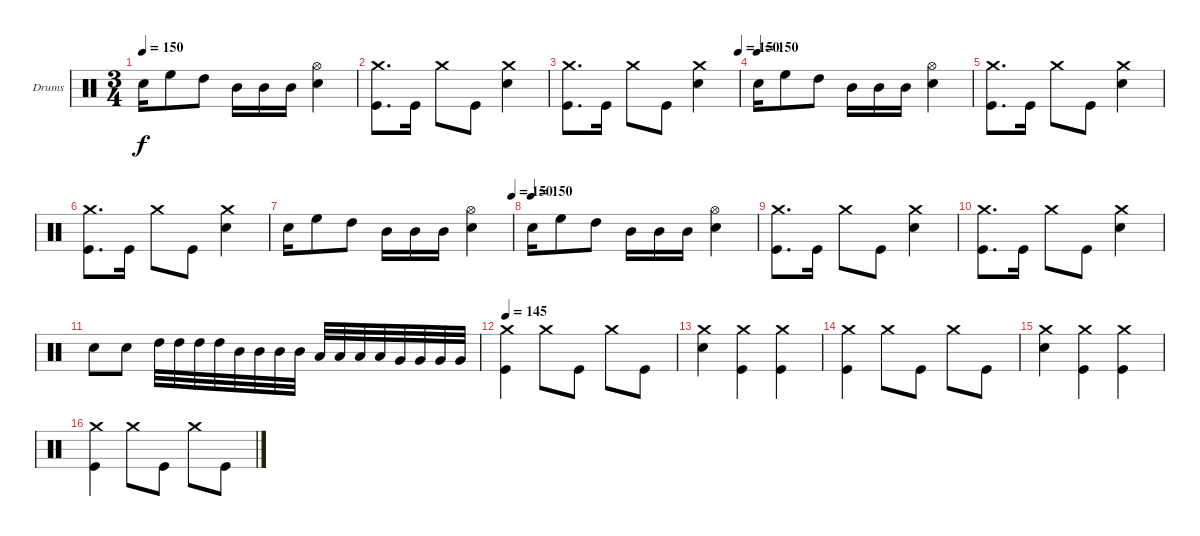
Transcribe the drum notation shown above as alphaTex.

\bracketExtendMode groupsimilarinstruments
\firstSystemTrackNameOrientation horizontal
\otherSystemsTrackNameOrientation horizontal
\track ("Drumkit" "Drums") {instrument percussion}
\staff {score}
\articulation defaults
\ts (3 4)
\tempo 150
\clef neutral
\ks c "Snare (hit) 2".16{dy f} "High Floor Tom (hit)".8 "High Tom (hit)".8 "Mid Tom (hit)".16 "Mid Tom (hit)".16 "Mid Tom (hit)".16
("Hi-Hat (open)" "Snare (hit) 2").4 |
("Crash medium (hit)" "Kick (hit)").8{d} "Kick (hit)".16 "Crash medium (hit)".8 "Kick (hit)".8 ("Crash medium (hit)" "Snare (hit) 2").4 |
\tempo (150 1)
("Crash medium (hit)" "Kick (hit)").8{d} "Kick (hit)".16 "Crash medium (hit)".8 "Kick (hit)".8 ("Crash medium (hit)" "Snare (hit) 2").4 |
\tempo (150)
"Snare (hit) 2".16 "High Floor Tom (hit)".8 "High Tom (hit)".8 "Mid Tom (hit)".16 "Mid Tom (hit)".16 "Mid Tom (hit)".16 ("Hi-Hat (open)" "Snare (hit) 2").4 |
("Crash medium (hit)" "Kick (hit)").8{d} "Kick (hit)".16 "Crash medium (hit)".8 "Kick (hit)".8 ("Crash medium (hit)" "Snare (hit) 2").4 |
("Crash medium (hit)" "Kick (hit)").8{d} "Kick (hit)".16 "Crash medium (hit)".8 "Kick (hit)".8 ("Crash medium (hit)" "Snare (hit) 2").4 |
\tempo (150 1)
"Snare (hit) 2".16 "High Floor Tom (hit)".8 "High Tom (hit)".8 "Mid Tom (hit)".16 "Mid Tom (hit)".16 "Mid Tom (hit)".16 ("Hi-Hat (open)" "Snare (hit) 2").4 |
\tempo (150)
"Snare (hit) 2".16 "High Floor Tom (hit)".8 "High Tom (hit)".8 "Mid Tom (hit)".16 "Mid Tom (hit)".16 "Mid Tom (hit)".16 ("Hi-Hat (open)" "Snare (hit) 2").4 |
("Crash medium (hit)" "Kick (hit)").8{d} "Kick (hit)".16 "Crash medium (hit)".8 "Kick (hit)".8 ("Crash medium (hit)" "Snare (hit) 2").4 |
("Crash medium (hit)" "Kick (hit)").8{d} "Kick (hit)".16 "Crash medium (hit)".8 "Kick (hit)".8 ("Crash medium (hit)" "Snare (hit) 2").4 |
"Snare (hit) 2".8 "Snare (hit) 2".8 "High Tom (hit)".32 "High Tom (hit)".32 "High Tom (hit)".32 "High Tom (hit)".32 "Mid Tom (hit)".32 "Mid Tom (hit)".32 "Mid Tom (hit)".32 "Mid Tom (hit)".32 "Low Tom (hit)".32 "Low Tom (hit)".32 "Low Tom (hit)".32 "Low Tom (hit)".32 "Very Low Tom (hit)".32 "Very Low Tom (hit)".32 "Very Low Tom (hit)".32 "Very Low Tom (hit)".32 |
\tempo 145
("Crash medium (hit)" "Kick (hit)").4 "Crash medium (hit)".8 "Kick (hit)".8 "Crash medium (hit)".8 "Kick (hit)".8 |
("Crash medium (hit)" "Snare (hit) 2").4 ("Crash medium (hit)" "Kick (hit)").4 ("Crash medium (hit)" "Kick (hit)").4 |
("Crash medium (hit)" "Kick (hit)").4 "Crash medium (hit)".8 "Kick (hit)".8 "Crash medium (hit)".8 "Kick (hit)".8 |
("Crash medium (hit)" "Snare (hit) 2").4 ("Crash medium (hit)" "Kick (hit)").4 ("Crash medium (hit)" "Kick (hit)").4 |
("Crash medium (hit)" "Kick (hit)").4 "Crash medium (hit)".8 "Kick (hit)".8 "Crash medium (hit)".8 "Kick (hit)".8
